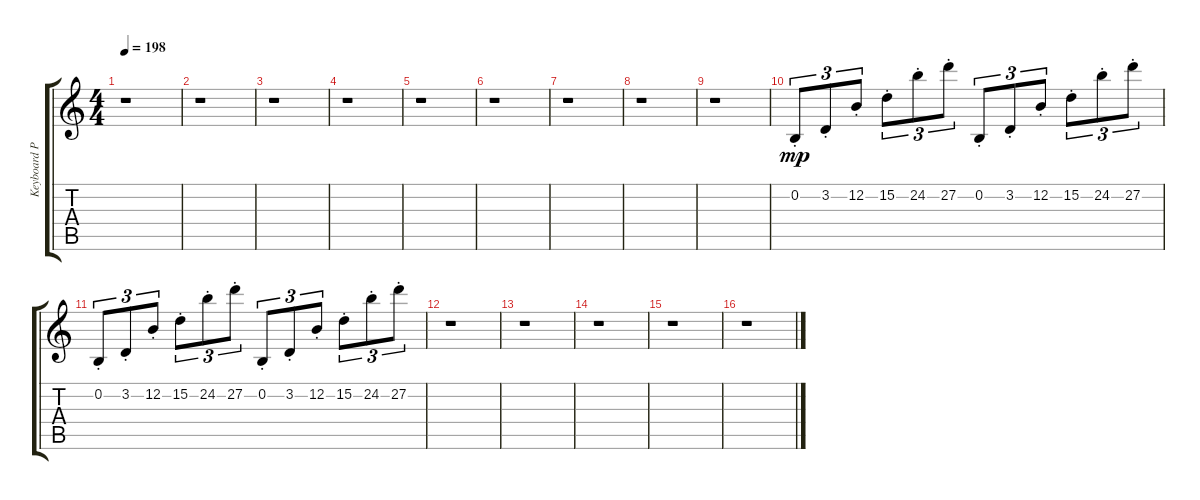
\track ("Keyboard Piano" "Keyboard P") {instrument acousticgrandpiano}
\staff {score tabs}
\tuning (E4 B3 G3 D3 A2 E2) {hide}
\ts (4 4)
\tempo 198
\clef g2
\ks c
r.1{dy fff} |
r.1 |
r.1 |
r.1 |
r.1 |
r.1 |
r.1 |
r.1 |
r.1 |
0.2{st}.8{tu (3 2) dy mp} 3.2{st}.8{tu (3 2)} 12.2{st}.8{tu (3 2)} 15.2{st}.8{tu (3 2)} 24.2{st}.8{tu (3 2)} 27.2{st}.8{tu (3 2)} 0.2{st}.8{tu (3 2)} 3.2{st}.8{tu (3 2)} 12.2{st}.8{tu (3 2)} 15.2{st}.8{tu (3 2)} 24.2{st}.8{tu (3 2)} 27.2{st}.8{tu (3 2)} |
0.2{st}.8{tu (3 2)} 3.2{st}.8{tu (3 2)} 12.2{st}.8{tu (3 2)} 15.2{st}.8{tu (3 2)} 24.2{st}.8{tu (3 2)} 27.2{st}.8{tu (3 2)} 0.2{st}.8{tu (3 2)} 3.2{st}.8{tu (3 2)} 12.2{st}.8{tu (3 2)} 15.2{st}.8{tu (3 2)} 24.2{st}.8{tu (3 2)} 27.2{st}.8{tu (3 2)} |
r.1 |
r.1 |
r.1 |
r.1 |
r.1
